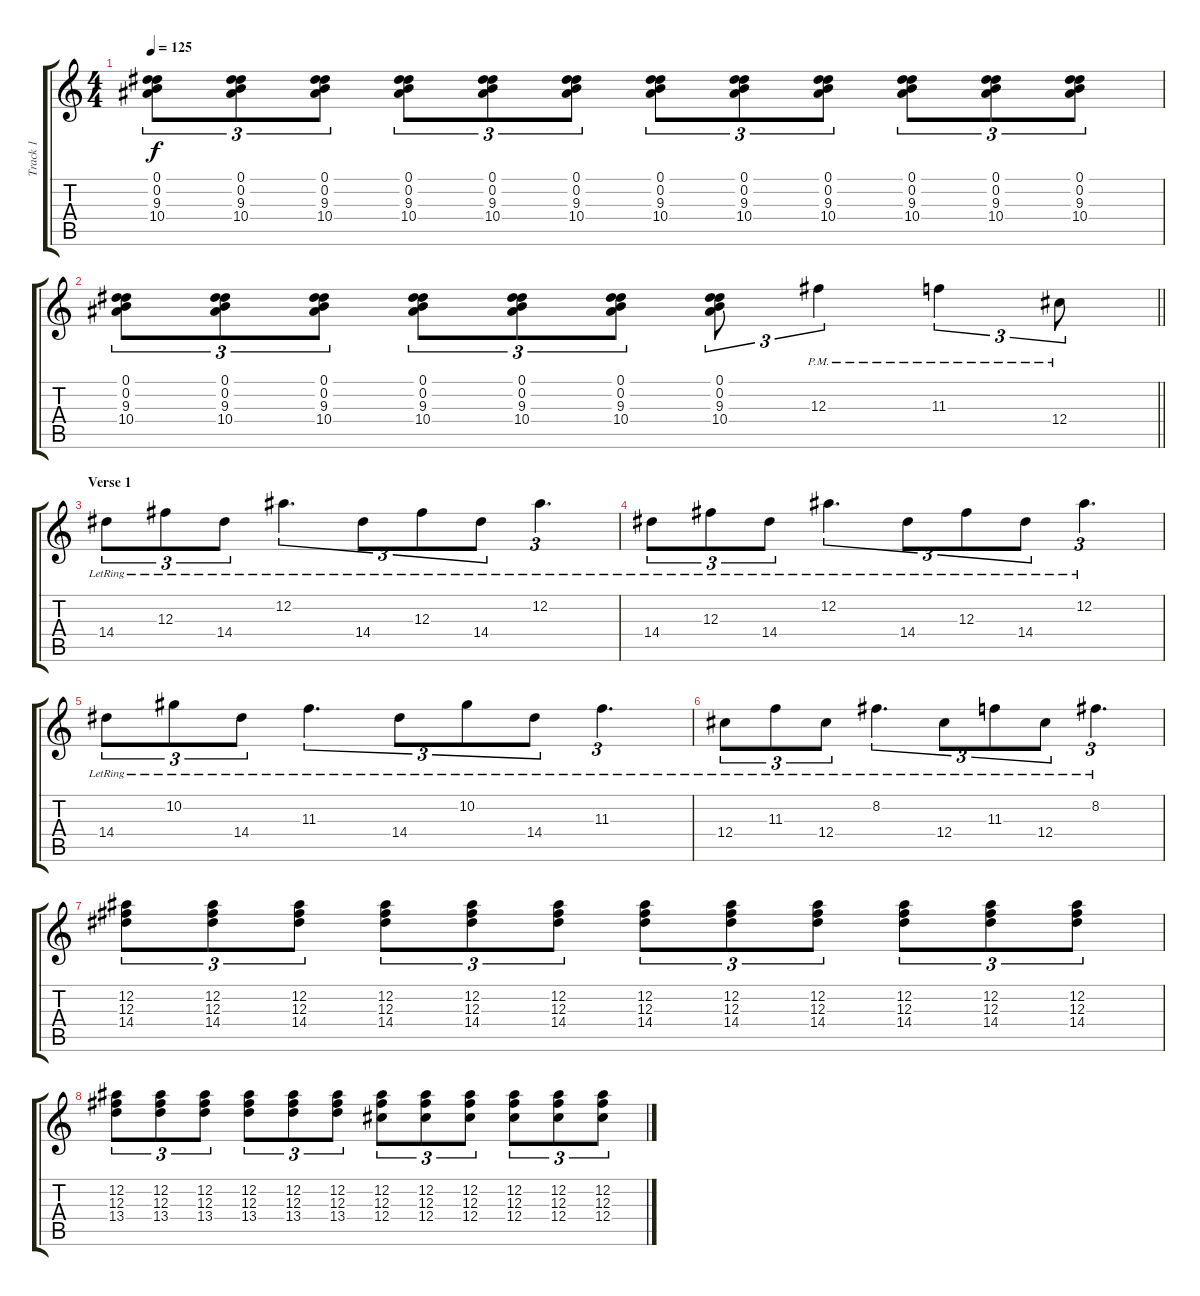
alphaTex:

\track ("Track 1" "Track 1") {instrument distortionguitar}
\staff {score tabs}
\tuning (Eb4 Bb3 Gb3 Db3 Ab2 Db2) {hide}
\ts (4 4)
\tempo 125
\clef g2
\ks c
(0.1 0.2 9.3 10.4).8{tu (3 2) dy f} (0.1 0.2 9.3 10.4).8{tu (3 2)} (0.1 0.2 9.3 10.4).8{tu (3 2)} (0.1 0.2 9.3 10.4).8{tu (3 2)} (0.1 0.2 9.3 10.4).8{tu (3 2)} (0.1 0.2 9.3 10.4).8{tu (3 2)} (0.1 0.2 9.3 10.4).8{tu (3 2)} (0.1 0.2 9.3 10.4).8{tu (3 2)} (0.1 0.2 9.3 10.4).8{tu (3 2)} (0.1 0.2 9.3 10.4).8{tu (3 2)} (0.1 0.2 9.3 10.4).8{tu (3 2)} (0.1 0.2 9.3 10.4).8{tu (3 2)} |
\barLineRight lightlight
(0.1 0.2 9.3 10.4).8{tu (3 2)} (0.1 0.2 9.3 10.4).8{tu (3 2)} (0.1 0.2 9.3 10.4).8{tu (3 2)} (0.1 0.2 9.3 10.4).8{tu (3 2)} (0.1 0.2 9.3 10.4).8{tu (3 2)} (0.1 0.2 9.3 10.4).8{tu (3 2)} (0.1 0.2 9.3 10.4).8{tu (3 2)} 12.3{pm}.4{tu (3 2)} 11.3{pm}.4{tu (3 2)} 12.4{pm}.8{tu (3 2)} |
\section ("" "Verse 1")
14.4{lr}.8{tu (3 2)} 12.3{lr}.8{tu (3 2)} 14.4{lr}.8{tu (3 2)} 12.2{lr}.4{d tu (3 2)} 14.4{lr}.8{tu (3 2)} 12.3{lr}.8{tu (3 2)} 14.4{lr}.8{tu (3 2)} 12.2{lr}.4{d tu (3 2)} |
14.4{lr}.8{tu (3 2)} 12.3{lr}.8{tu (3 2)} 14.4{lr}.8{tu (3 2)} 12.2{lr}.4{d tu (3 2)} 14.4{lr}.8{tu (3 2)} 12.3{lr}.8{tu (3 2)} 14.4{lr}.8{tu (3 2)} 12.2{lr}.4{d tu (3 2)} |
14.4{lr}.8{tu (3 2)} 10.2{lr}.8{tu (3 2)} 14.4{lr}.8{tu (3 2)} 11.3{lr}.4{d tu (3 2)} 14.4{lr}.8{tu (3 2)} 10.2{lr}.8{tu (3 2)} 14.4{lr}.8{tu (3 2)} 11.3{lr}.4{d tu (3 2)} |
12.4{lr}.8{tu (3 2)} 11.3{lr}.8{tu (3 2)} 12.4{lr}.8{tu (3 2)} 8.2{lr}.4{d tu (3 2)} 12.4{lr}.8{tu (3 2)} 11.3{lr}.8{tu (3 2)} 12.4{lr}.8{tu (3 2)} 8.2{lr}.4{d tu (3 2)} |
(12.2 12.3 14.4).8{tu (3 2)} (12.2 12.3 14.4).8{tu (3 2)} (12.2 12.3 14.4).8{tu (3 2)} (12.2 12.3 14.4).8{tu (3 2)} (12.2 12.3 14.4).8{tu (3 2)} (12.2 12.3 14.4).8{tu (3 2)} (12.2 12.3 14.4).8{tu (3 2)} (12.2 12.3 14.4).8{tu (3 2)} (12.2 12.3 14.4).8{tu (3 2)} (12.2 12.3 14.4).8{tu (3 2)} (12.2 12.3 14.4).8{tu (3 2)} (12.2 12.3 14.4).8{tu (3 2)} |
(12.2 12.3 13.4).8{tu (3 2)} (12.2 12.3 13.4).8{tu (3 2)} (12.2 12.3 13.4).8{tu (3 2)} (12.2 12.3 13.4).8{tu (3 2)} (12.2 12.3 13.4).8{tu (3 2)} (12.2 12.3 13.4).8{tu (3 2)} (12.2 12.3 12.4).8{tu (3 2)} (12.2 12.3 12.4).8{tu (3 2)} (12.2 12.3 12.4).8{tu (3 2)} (12.2 12.3 12.4).8{tu (3 2)} (12.2 12.3 12.4).8{tu (3 2)} (12.2 12.3 12.4).8{tu (3 2)}
